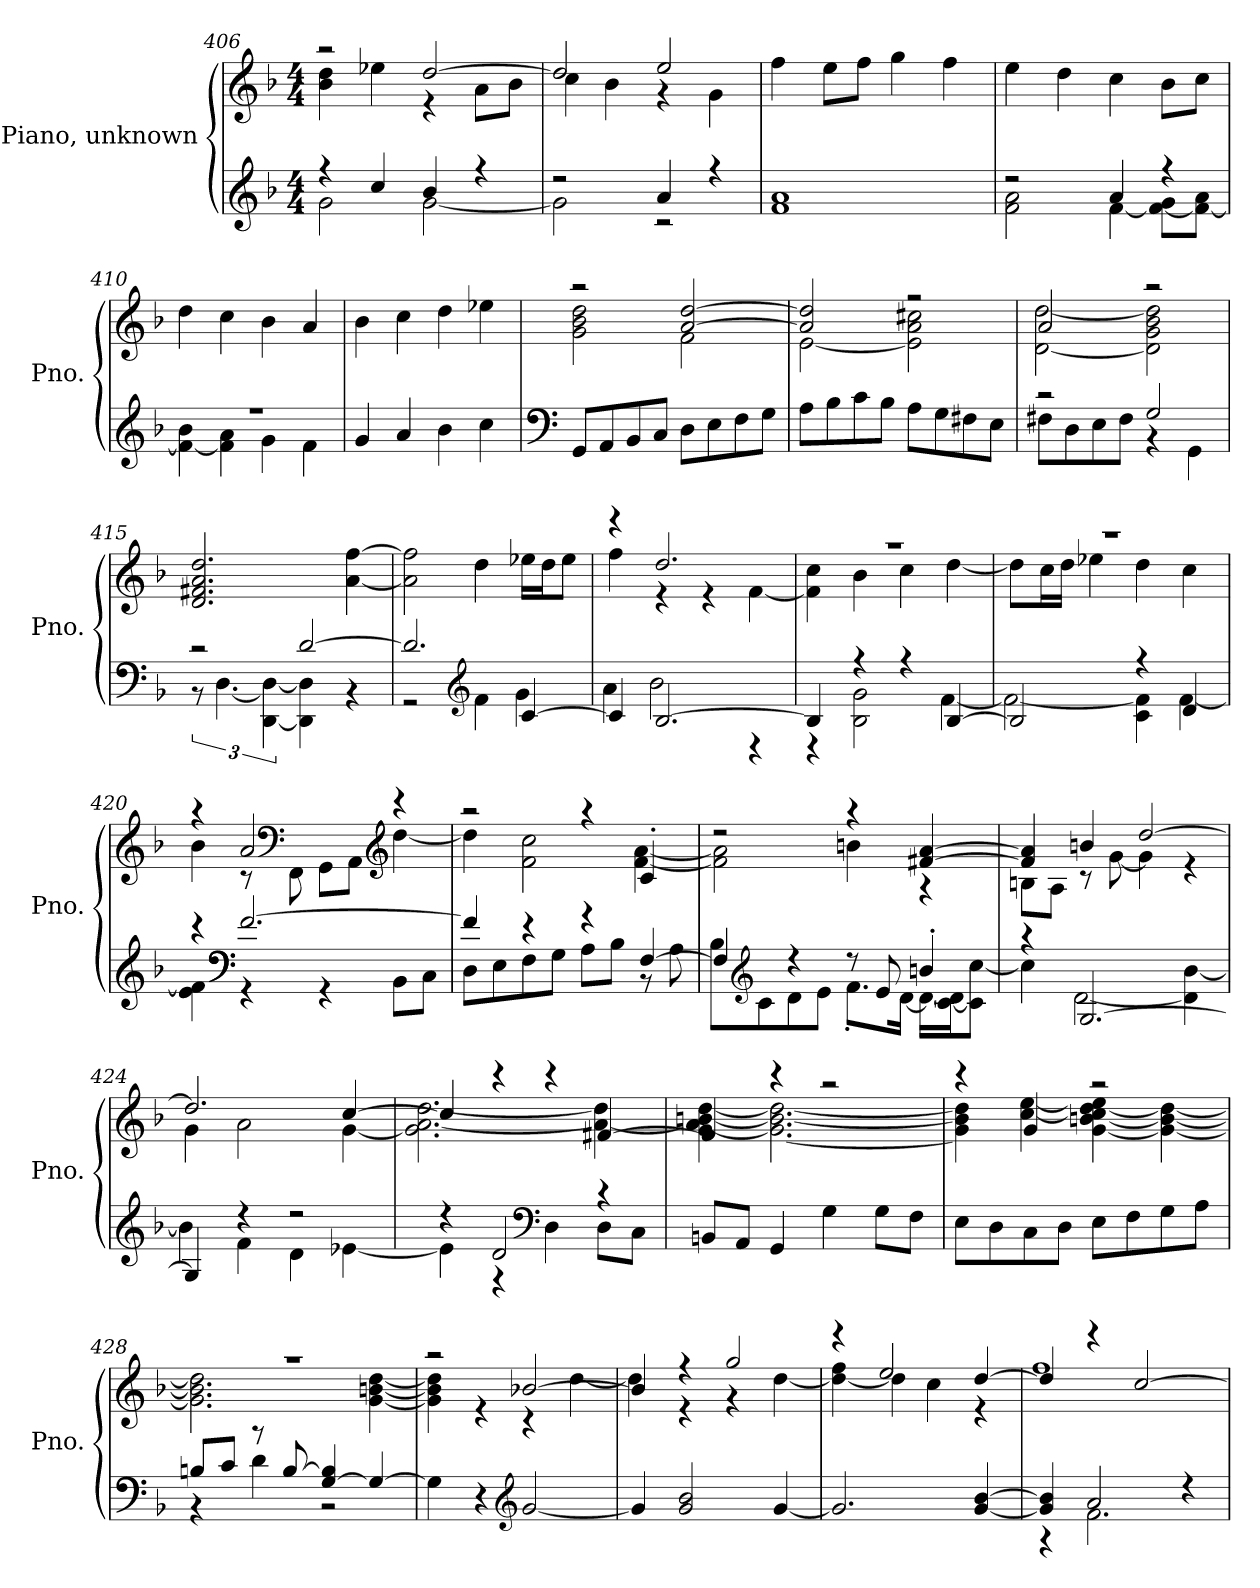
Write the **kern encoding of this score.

**kern	**kern
*part1	*part1
*staff2	*staff1
*I"Piano, unknown	*
*I'Pno.	*
*clefG2	*clefG2
*k[b-]	*k[b-]
*M4/4	*M4/4
=406	=406
*^	*^
4r	2g\	2r	4b-\ 4dd\
4cc/	.	.	4ee-X\
4b-/	[2g\	[2dd/	4r
4r	.	.	8a\L
.	.	.	8b-\J
=407	=407	=407	=407
2r	2g\]	2dd/]	4cc\
.	.	.	4b-\
4a/	2r	2ee/	4r
4r	.	.	4g\
*v	*v	*	*
*	*v	*v
=408	=408
1f 1a	4ff\
.	8ee\L
.	8ff\J
.	4gg\
.	4ff\
!!LO:PB:g=z
=409	=409
*^	*
2r	2f\ 2a\	4ee\
.	.	4dd\
4a/	[4f\	4cc\
4r	8f\_ 8g\L	8b-\L
.	8f\_ 8a\J	8cc\J
=410	=410	=410
1r	4f\_ 4b-\	4dd\
.	4f\] 4a\	4cc\
.	4g\	4b-\
.	4f\	4a/
*v	*v	*
=411	=411
4g/	4b-\
4a/	4cc\
4b-\	4dd\
4cc\	4ee-X\
=412	=412
*clefF4	*
*	*^
8GG/L	2r	2g\ 2b-\ 2dd\
8AA/	.	.
8BB-/	.	.
8C/J	.	.
8D\L	[2a/ [2dd/	2f\
8E\	.	.
8F\	.	.
8G\J	.	.
=413	=413	=413
8A\L	2a/] 2dd/]	[2e\
8B-\	.	.
8c\	.	.
8B-\J	.	.
8A\L	2r	2e\] 2a\ 2cc#X\
8G\	.	.
8F#X\	.	.
8E\J	.	.
=414	=414	=414
*^	*	*
2r	8F#X\L	2a/	[2d\ [2dd\
.	8D\	.	.
.	8E\	.	.
.	8F#\J	.	.
2G/	4r	2r	2d\] 2g\ 2b-\ 2dd\]
.	4GG\	.	.
*	*	*v	*v
!!LO:LB:g=z
=415	=415	=415
2r	12r	2.d/ 2.f#X/ 2.a/ 2.dd/
.	[6.D\	.
.	[6DD\ 6D\_	.
[2d/	4DD\] 4D\]	.
.	4r	[4a\ [4ff\
=416	=416	=416
2.d/]	2r	2a\] 2ff\]
*clefG2	*	*
.	4f\	4dd\
[4c/	4g\	16ee-X\LL
.	.	16dd\J
.	.	8ee-\J
=417	=417	=417
*	*	*^
4c/]	4a\	4r	4ff\
[2.B-/	2b-\	2.dd/	4r
.	.	.	4r
.	4r	.	[4f\
=418	=418	=418	=418
4B-/]	4r	1r	4f\] 4cc\
4r	2B-\ 2g\	.	4b-\
4r	.	.	4cc\
[4B-/	[4f\	.	[4dd\
=419	=419	=419	=419
2B-/]	2f\_	1r	8dd\L]
.	.	.	16cc\L
.	.	.	16dd\JJ
.	.	.	4ee-X\
4r	4c\ 4f\]	.	4dd\
4d/	[4f\	.	4cc\
!!LO:LB:g=z	!!
=420	=420	=420	=420
4r	4e\ 4f\]	4r	4b-\
*clefF4	*	*	*
[2.f/	4r	2a/	8r
*	*	*clefF4	*
.	.	.	8FF\
.	4r	.	8GG\L
.	.	.	8AA\J
*	*	*clefG2	*
.	8BB-\L	4r	[4dd\
.	8C\J	.	.
=421	=421	=421	=421
4f/]	8D\L	2r	4dd\]
.	8E\	.	.
4r	8F\	.	2f\ 2cc\
.	8G\J	.	.
4r	8A\L	4r	.
.	8B-\J	.	.
[4F/	8r	4c'/	[4f\ [4a\
.	8A\	.	.
=422	=422	=422	=422
4F/]	8B-\L	2r	2f\] 2a\]
*clefG2	*	*	*
.	8c\	.	.
4r	8d\	.	.
.	8e\J	.	.
8r	8.f'\L	4r	4bn\
8e/	.	.	.
.	[16d\Jk	.	.
4bn'/	16d\LL_	[4f#X/ [4a/	4r
.	[16c\ 16d\]J	.	.
.	8c\] [8cc\J	.	.
!!LO:LB:g=z	!!
=423	=423	=423	=423
4r	4cc\]	4f#/] 4a/]	8Bn\L
.	.	.	8A\J
[2.G/	[2d\	4bn/	8r
.	.	.	[8g\
.	.	[2dd/	4g\]
.	4d\] [4b-\	.	4r
=424	=424	=424	=424
4G/]	4b-\]	2.dd/]	4g\
4r	4f\	.	2a\
2r	4d\	.	.
.	[4e-X\	[4cc/	[4g\
=425	=425	=425	=425
4r	4e-\]	4cc/]	2.g\] [2.a\ [2.dd\
2d/	4r	4r	.
*clefF4	*	*	*
.	4D\	4r	.
4r	8D\L	[4f#X/	4a\_ 4dd\]
.	8C\J	.	.
*v	*v	*	*
=426	=426	=426
8BBn/L	4f#/]	[4g\ 4a\] [4bn\ [4dd\
8AA/J	.	.
4GG/	4r	2.g\_ 2.b\_ 2.dd\_
4G\	2r	.
8G\L	.	.
8F\J	.	.
=427	=427	=427
8E\L	4r	4g\] 4b\] 4dd\]
8D\	.	.
8C\	4g/	[4cc\ [4ee\
8D\J	.	.
8E\L	2r	[4g\ [4bn\ 4cc\] [4dd\ 4ee\]
8F\	.	.
8G\	.	4g\_ 4b\_ 4dd\_
8A\J	.	.
!!LO:LB:g=z	!!
=428	=428	=428
*^	*	*
8Bn/L	4r	1r	2.g\] 2.b\] 2.dd\]
8c/J	.	.	.
8r	4d\	.	.
[8B/	.	.	.
[4G/ 4B/]	2r	.	.
4G/_	.	.	[4g\ [4bn\ [4dd\
*v	*v	*	*
=429	=429	=429
4G\]	2r	4g\] 4b\] 4dd\]
4r	.	4r
*clefG2	*	*
[2g/	[2b-X/	4r
.	.	[4dd\
=430	=430	=430
4g/]	4b-/]	4dd\]
2g/ 2b-/	4r	4r
.	2gg/	4r
[4g/	.	[4dd\
=431	=431	=431
2.g/]	4r	4dd\_ 4ff\
.	2ee/	4dd\]
.	.	4cc\
[4g/ [4b-/	[4dd/	4r
=432	=432	=432
*^	*	*
4g/] 4b-/]	4r	4dd/]	1ff
2a/	2.f\	4r	.
.	.	[2cc/	.
4r	.	.	.
*v	*v	*	*
*	*v	*v
=	=
*-	*-
